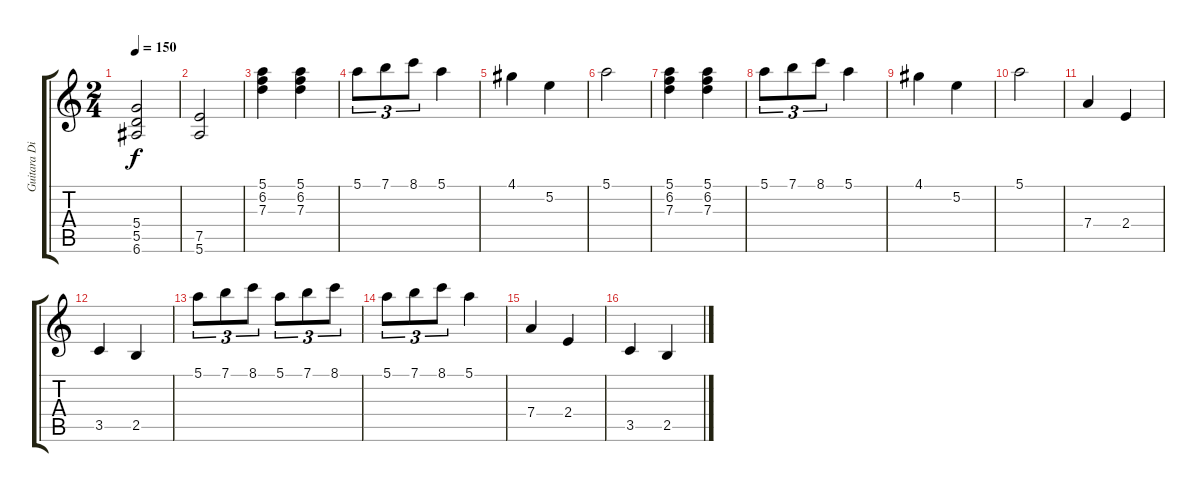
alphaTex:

\track ("Guitara Distorshion" "Guitara Di") {instrument distortionguitar}
\staff {score tabs}
\tuning (E4 B3 G3 D3 A2 E2) {hide}
\ts (2 4)
\tempo 150
\clef g2
\ks aminor
(5.4 5.5 6.6).2{dy f} |
(7.5 5.6).2 |
(5.1 6.2 7.3).4 (5.1 6.2 7.3).4 |
5.1.8{tu (3 2)} 7.1.8{tu (3 2)} 8.1.8{tu (3 2)} 5.1.4 |
4.1.4 5.2.4 |
5.1.2 |
(5.1 6.2 7.3).4 (5.1 6.2 7.3).4 |
5.1.8{tu (3 2)} 7.1.8{tu (3 2)} 8.1.8{tu (3 2)} 5.1.4 |
4.1.4 5.2.4 |
5.1.2 |
7.4.4{volume 14} 2.4.4 |
3.5.4 2.5.4 |
5.1.8{tu (3 2)} 7.1.8{tu (3 2)} 8.1.8{tu (3 2)} 5.1.8{tu (3 2)} 7.1.8{tu (3 2)} 8.1.8{tu (3 2)} |
5.1.8{tu (3 2)} 7.1.8{tu (3 2)} 8.1.8{tu (3 2)} 5.1.4 |
7.4.4 2.4.4 |
3.5.4 2.5.4
